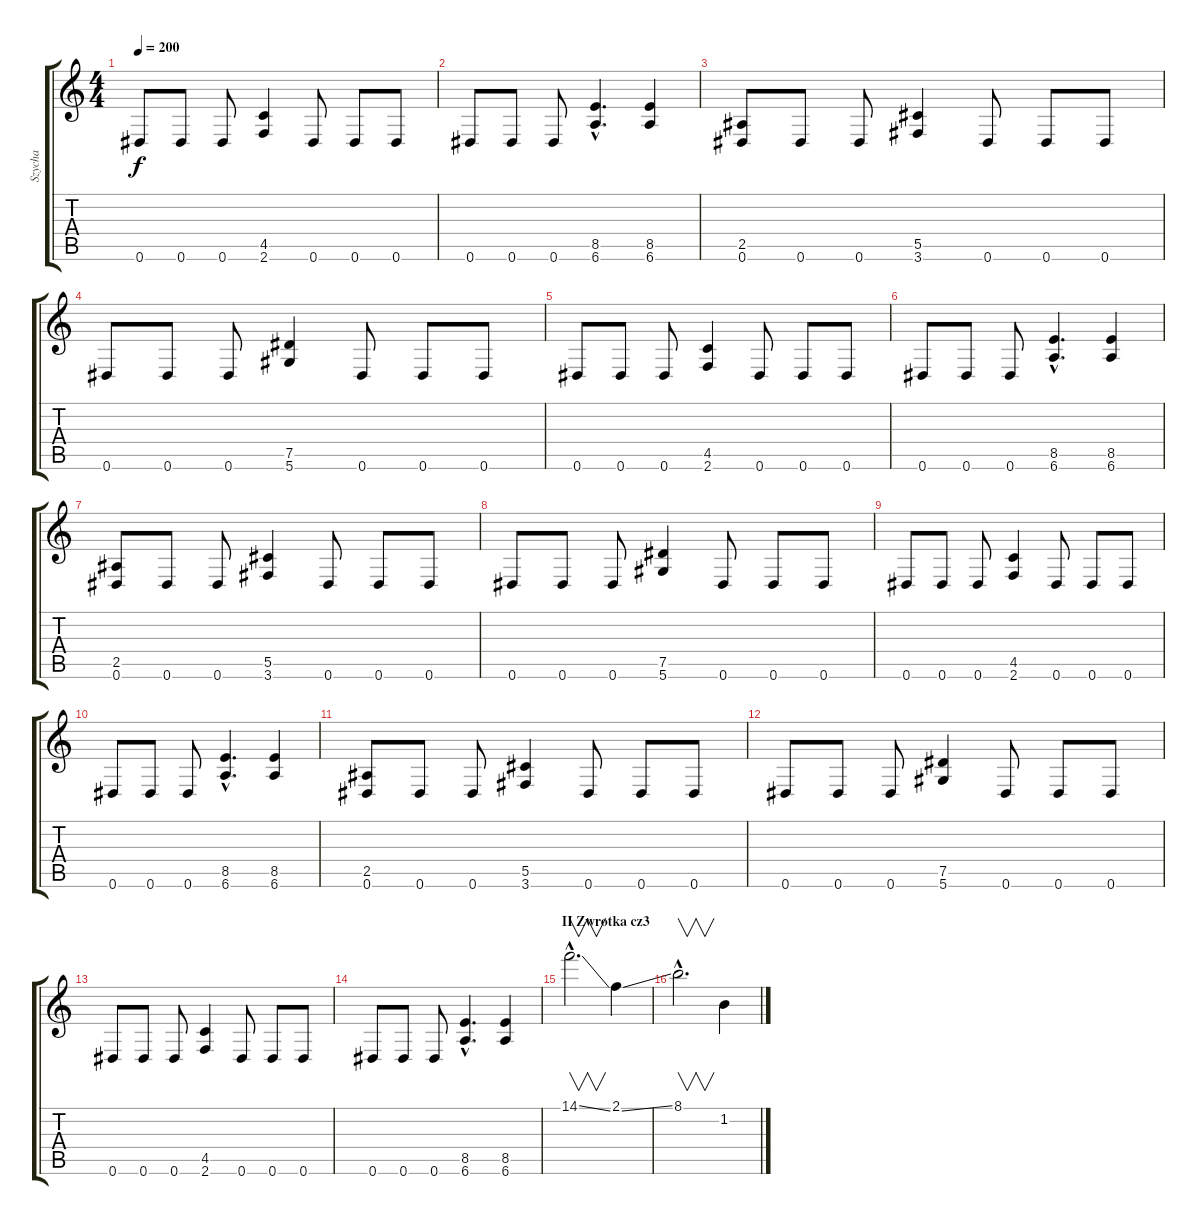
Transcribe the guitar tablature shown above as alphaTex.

\track ("Szycha" "Szycha") {instrument overdrivenguitar}
\staff {score tabs}
\tuning (Eb4 Bb3 Gb3 Db3 Ab2 Eb2) {hide}
\ts (4 4)
\tempo 200
\clef g2
\ks c
0.6.8{dy f} 0.6.8 0.6.8 (4.5 2.6).4 0.6.8 0.6.8 0.6.8 |
0.6.8 0.6.8 0.6.8 (8.5{hac} 6.6{hac}).4{d} (8.5 6.6).4 |
(2.5 0.6).8 0.6.8 0.6.8 (5.5 3.6).4 0.6.8 0.6.8 0.6.8 |
0.6.8 0.6.8 0.6.8 (7.5 5.6).4 0.6.8 0.6.8 0.6.8 |
0.6.8 0.6.8 0.6.8 (4.5 2.6).4 0.6.8 0.6.8 0.6.8 |
0.6.8 0.6.8 0.6.8 (8.5{hac} 6.6{hac}).4{d} (8.5 6.6).4 |
(2.5 0.6).8 0.6.8 0.6.8 (5.5 3.6).4 0.6.8 0.6.8 0.6.8 |
0.6.8 0.6.8 0.6.8 (7.5 5.6).4 0.6.8 0.6.8 0.6.8 |
0.6.8 0.6.8 0.6.8 (4.5 2.6).4 0.6.8 0.6.8 0.6.8 |
0.6.8 0.6.8 0.6.8 (8.5{hac} 6.6{hac}).4{d} (8.5 6.6).4 |
(2.5 0.6).8 0.6.8 0.6.8 (5.5 3.6).4 0.6.8 0.6.8 0.6.8 |
0.6.8 0.6.8 0.6.8 (7.5 5.6).4 0.6.8 0.6.8 0.6.8 |
0.6.8 0.6.8 0.6.8 (4.5 2.6).4 0.6.8 0.6.8 0.6.8 |
0.6.8 0.6.8 0.6.8 (8.5{hac} 6.6{hac}).4{d} (8.5 6.6).4 |
\section ("" "II Zwrotka cz3")
14.1{ss hac}.2{v d balance 8} 2.1{ss}.4 |
8.1{hac}.2{v d} 1.2{ss}.4
